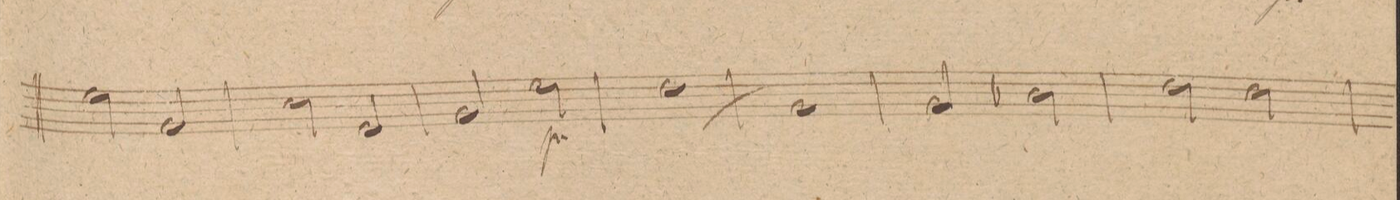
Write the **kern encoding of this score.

**kern	**dynam
*I"Corno. 1mo in D.	*
*clefG2	*
*k[f#c#]	*
*met(c)	*
*M2/2	*
2f#\	.
2A/	.
=79	=79
2d\	.
2F#/	.
=80	=80
2A/	.
2f#\	p
=81	=81
(1e	.
=82	=82
1A)	.
=83	=83
2A/	.
2cX\	.
=84	=84
2e\	.
2e\	.
=85	=85
*-	*-
